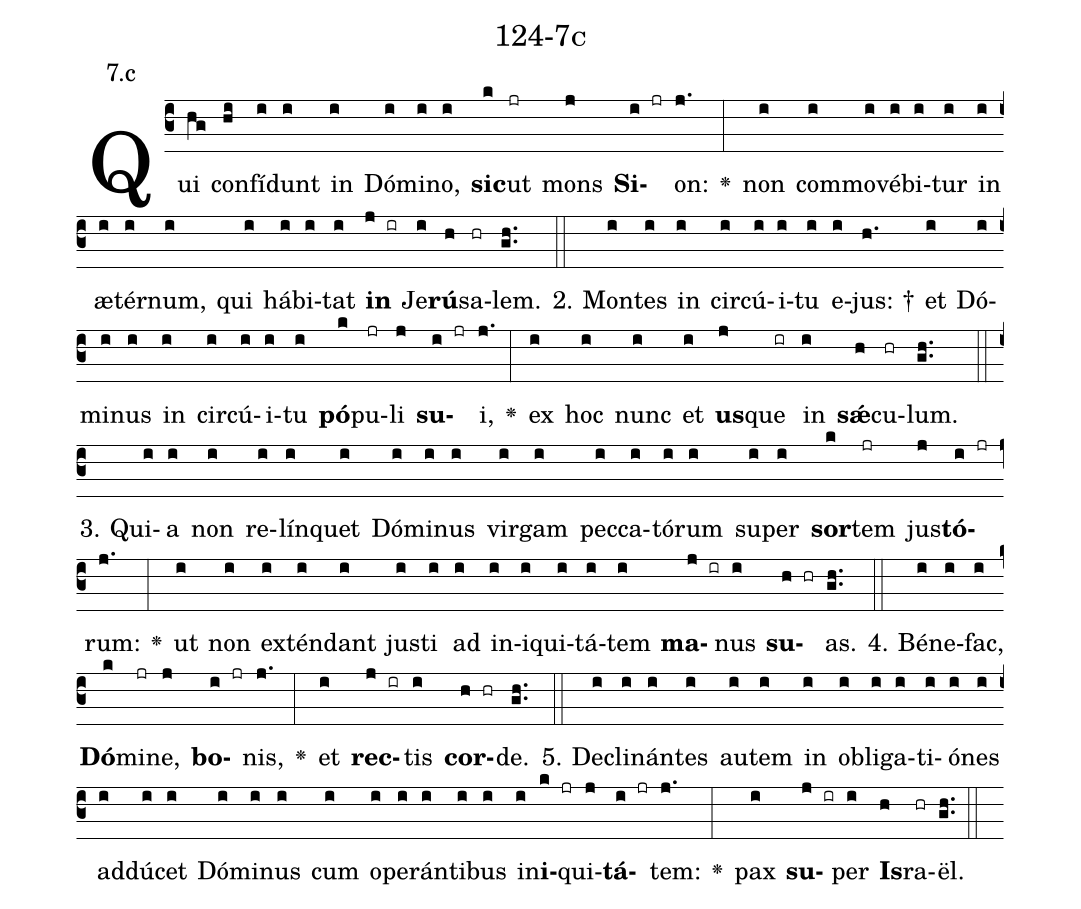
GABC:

name: 124-7c;
annotation: 7.c;
%%
(c3)Qui(hg) con(hi)fí(i)dunt(i) in(i) Dó(i)mi(i)no,(i) <b>sic</b>(k)ut(jr) mons(j) <b>Si</b>(i jr)on:(j.) <v>\greheightstar</v>(:) non(i) com(i)mo(i)vé(i)bi(i)tur(i) in(i) æ(i)tér(i)num,(i) qui(i) há(i)bi(i)tat(i) <b>in</b>(j ir) Je(i)<b>rú</b>(h)sa(hr)lem.(gh..) (::)
2. Mon(i)tes(i) in(i) cir(i)cú(i)i(i)tu(i) e(i)jus: †(h.) et(i) Dó(i)mi(i)nus(i) in(i) cir(i)cú(i)i(i)tu(i) <b>pó</b>(k)pu(jr)li(j) <b>su</b>(i jr)i,(j.) <v>\greheightstar</v>(:) ex(i) hoc(i) nunc(i) et(i) <b>us</b>(j)que(ir) in(i) <b>sǽ</b>(h)cu(hr)lum.(gh..) (::)
3. Qui(i)a(i) non(i) re(i)lín(i)quet(i) Dó(i)mi(i)nus(i) vir(i)gam(i) pec(i)ca(i)tó(i)rum(i) su(i)per(i) <b>sor</b>(k)tem(jr) jus(j)<b>tó</b>(i jr)rum:(j.) <v>\greheightstar</v>(:) ut(i) non(i) ex(i)tén(i)dant(i) jus(i)ti(i) ad(i) in(i)i(i)qui(i)tá(i)tem(i) <b>ma</b>(j ir)nus(i) <b>su</b>(h hr)as.(gh..) (::)
4. Bé(i)ne(i)fac,(i) <b>Dó</b>(k)mi(jr)ne,(j) <b>bo</b>(i jr)nis,(j.) <v>\greheightstar</v>(:) et(i) <b>rec</b>(j ir)tis(i) <b>cor</b>(h hr)de.(gh..) (::)
5. De(i)cli(i)nán(i)tes(i) au(i)tem(i) in(i) ob(i)li(i)ga(i)ti(i)ó(i)nes(i) ad(i)dú(i)cet(i) Dó(i)mi(i)nus(i) cum(i) o(i)pe(i)rán(i)ti(i)bus(i) in(i)<b>i</b>(k jr)qui(j)<b>tá</b>(i jr)tem:(j.) <v>\greheightstar</v>(:) pax(i) <b>su</b>(j ir)per(i) <b>Is</b>(h)ra(hr)ël.(gh..) (::)
